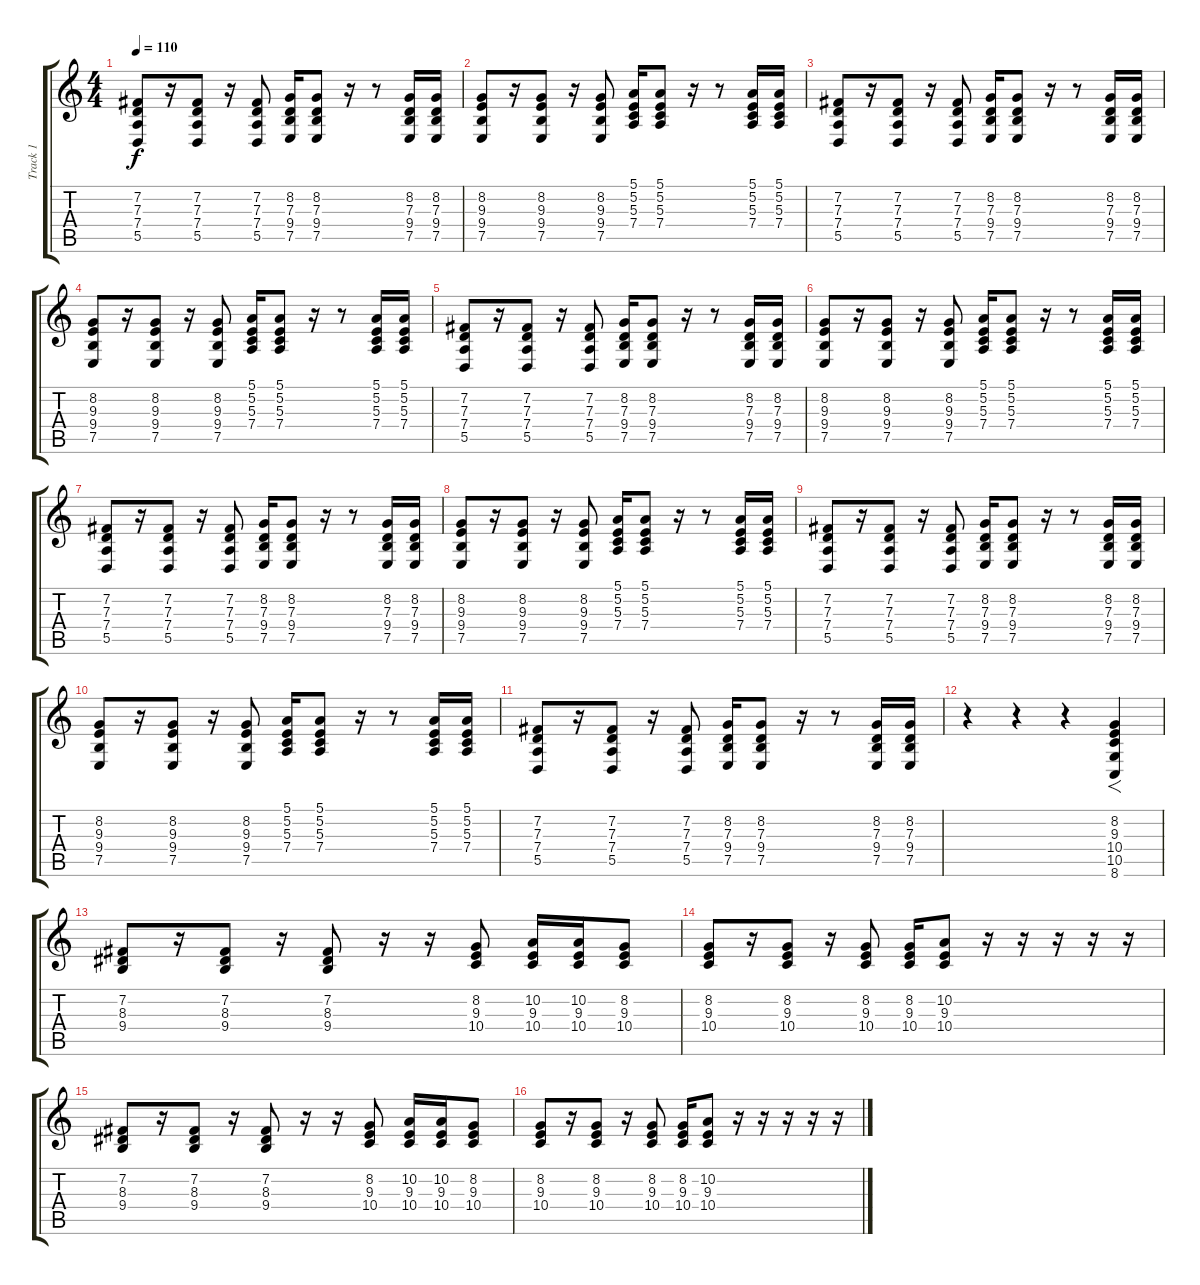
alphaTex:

\track ("Track 1" "Track 1") {instrument electricpiano2}
\staff {score tabs}
\tuning (E4 B3 G3 D3 A2 E2) {hide}
\ts (4 4)
\tempo 110
\clef g2
\ks c
(7.2 7.3 7.4 5.5).8{dy f} r.16 (7.2 7.3 7.4 5.5).8 r.16 (7.2 7.3 7.4 5.5).8 (8.2 7.3 9.4 7.5).16 (8.2 7.3 9.4 7.5).8 r.16 r.8 (8.2 7.3 9.4 7.5).16 (8.2 7.3 9.4 7.5).16 |
(8.2 9.3 9.4 7.5).8 r.16 (8.2 9.3 9.4 7.5).8 r.16 (8.2 9.3 9.4 7.5).8 (5.1 5.2 5.3 7.4).16 (5.1 5.2 5.3 7.4).8 r.16 r.8 (5.1 5.2 5.3 7.4).16 (5.1 5.2 5.3 7.4).16 |
(7.2 7.3 7.4 5.5).8 r.16 (7.2 7.3 7.4 5.5).8 r.16 (7.2 7.3 7.4 5.5).8 (8.2 7.3 9.4 7.5).16 (8.2 7.3 9.4 7.5).8 r.16 r.8 (8.2 7.3 9.4 7.5).16 (8.2 7.3 9.4 7.5).16 |
(8.2 9.3 9.4 7.5).8 r.16 (8.2 9.3 9.4 7.5).8 r.16 (8.2 9.3 9.4 7.5).8 (5.1 5.2 5.3 7.4).16 (5.1 5.2 5.3 7.4).8 r.16 r.8 (5.1 5.2 5.3 7.4).16 (5.1 5.2 5.3 7.4).16 |
(7.2 7.3 7.4 5.5).8 r.16 (7.2 7.3 7.4 5.5).8 r.16 (7.2 7.3 7.4 5.5).8 (8.2 7.3 9.4 7.5).16 (8.2 7.3 9.4 7.5).8 r.16 r.8 (8.2 7.3 9.4 7.5).16 (8.2 7.3 9.4 7.5).16 |
(8.2 9.3 9.4 7.5).8 r.16 (8.2 9.3 9.4 7.5).8 r.16 (8.2 9.3 9.4 7.5).8 (5.1 5.2 5.3 7.4).16 (5.1 5.2 5.3 7.4).8 r.16 r.8 (5.1 5.2 5.3 7.4).16 (5.1 5.2 5.3 7.4).16 |
(7.2 7.3 7.4 5.5).8 r.16 (7.2 7.3 7.4 5.5).8 r.16 (7.2 7.3 7.4 5.5).8 (8.2 7.3 9.4 7.5).16 (8.2 7.3 9.4 7.5).8 r.16 r.8 (8.2 7.3 9.4 7.5).16 (8.2 7.3 9.4 7.5).16 |
(8.2 9.3 9.4 7.5).8 r.16 (8.2 9.3 9.4 7.5).8 r.16 (8.2 9.3 9.4 7.5).8 (5.1 5.2 5.3 7.4).16 (5.1 5.2 5.3 7.4).8 r.16 r.8 (5.1 5.2 5.3 7.4).16 (5.1 5.2 5.3 7.4).16 |
(7.2 7.3 7.4 5.5).8 r.16 (7.2 7.3 7.4 5.5).8 r.16 (7.2 7.3 7.4 5.5).8 (8.2 7.3 9.4 7.5).16 (8.2 7.3 9.4 7.5).8 r.16 r.8 (8.2 7.3 9.4 7.5).16 (8.2 7.3 9.4 7.5).16 |
(8.2 9.3 9.4 7.5).8 r.16 (8.2 9.3 9.4 7.5).8 r.16 (8.2 9.3 9.4 7.5).8 (5.1 5.2 5.3 7.4).16 (5.1 5.2 5.3 7.4).8 r.16 r.8 (5.1 5.2 5.3 7.4).16 (5.1 5.2 5.3 7.4).16 |
(7.2 7.3 7.4 5.5).8 r.16 (7.2 7.3 7.4 5.5).8 r.16 (7.2 7.3 7.4 5.5).8 (8.2 7.3 9.4 7.5).16 (8.2 7.3 9.4 7.5).8 r.16 r.8 (8.2 7.3 9.4 7.5).16 (8.2 7.3 9.4 7.5).16 |
r.4 r.4 r.4 (8.2 9.3 10.4 10.5 8.6).4{f volume 10} |
(7.2 8.3 9.4).8 r.16 (7.2 8.3 9.4).8 r.16 (7.2 8.3 9.4).8 r.16 r.16 (8.2 9.3 10.4).8 (10.2 9.3 10.4).16 (10.2 9.3 10.4).16 (8.2 9.3 10.4).8 |
(8.2 9.3 10.4).8 r.16 (8.2 9.3 10.4).8 r.16 (8.2 9.3 10.4).8 (8.2 9.3 10.4).16 (10.2 9.3 10.4).8 r.16 r.16 r.16 r.16 r.16 |
(7.2 8.3 9.4).8 r.16 (7.2 8.3 9.4).8 r.16 (7.2 8.3 9.4).8 r.16 r.16 (8.2 9.3 10.4).8 (10.2 9.3 10.4).16 (10.2 9.3 10.4).16 (8.2 9.3 10.4).8 |
(8.2 9.3 10.4).8 r.16 (8.2 9.3 10.4).8 r.16 (8.2 9.3 10.4).8 (8.2 9.3 10.4).16 (10.2 9.3 10.4).8 r.16 r.16 r.16 r.16 r.16
